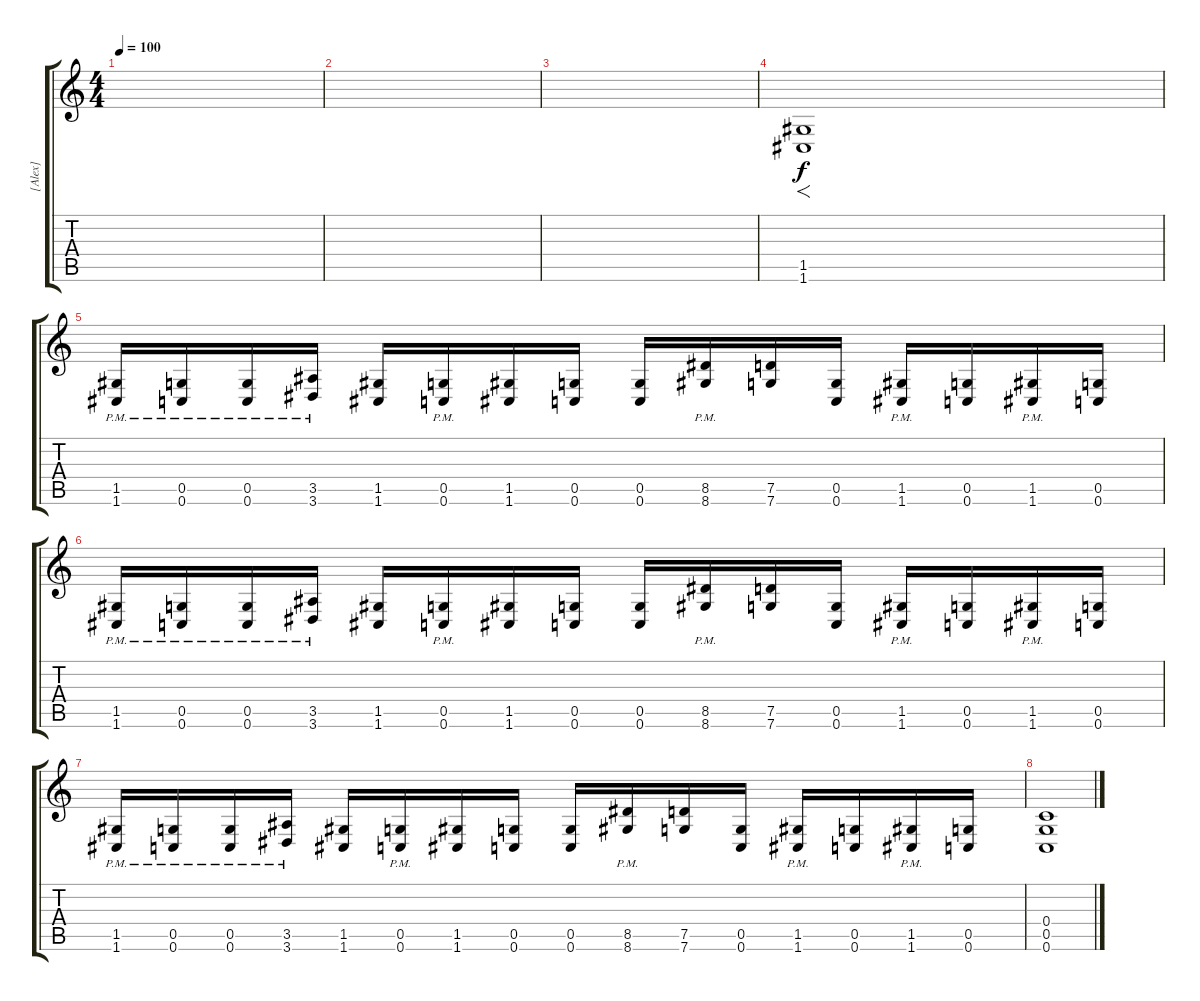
\track ("[Alex]" "[Alex]") {instrument overdrivenguitar}
\staff {score tabs}
\tuning (D4 A3 F3 C3 G2 C2) {hide}
\ts (4 4)
\tempo 100
\clef g2
\ks c
|
|
|
(1.5 1.6).1{f} |
(1.5{pm} 1.6{pm}).16 (0.5{pm} 0.6{pm}).16 (0.5{pm} 0.6{pm}).16 (3.5{pm} 3.6{pm}).16 (1.5 1.6).16 (0.5{pm} 0.6{pm}).16 (1.5 1.6).16 (0.5 0.6).16 (0.5 0.6).16 (8.5{pm} 8.6{pm}).16 (7.5 7.6).16 (0.5 0.6).16 (1.5{pm} 1.6{pm}).16 (0.5 0.6).16 (1.5{pm} 1.6{pm}).16 (0.5 0.6).16 |
(1.5{pm} 1.6{pm}).16 (0.5{pm} 0.6{pm}).16 (0.5{pm} 0.6{pm}).16 (3.5{pm} 3.6{pm}).16 (1.5 1.6).16 (0.5{pm} 0.6{pm}).16 (1.5 1.6).16 (0.5 0.6).16 (0.5 0.6).16 (8.5{pm} 8.6{pm}).16 (7.5 7.6).16 (0.5 0.6).16 (1.5{pm} 1.6{pm}).16 (0.5 0.6).16 (1.5{pm} 1.6{pm}).16 (0.5 0.6).16 |
(1.5{pm} 1.6{pm}).16 (0.5{pm} 0.6{pm}).16 (0.5{pm} 0.6{pm}).16 (3.5{pm} 3.6{pm}).16 (1.5 1.6).16 (0.5{pm} 0.6{pm}).16 (1.5 1.6).16 (0.5 0.6).16 (0.5 0.6).16 (8.5{pm} 8.6{pm}).16 (7.5 7.6).16 (0.5 0.6).16 (1.5{pm} 1.6{pm}).16 (0.5 0.6).16 (1.5{pm} 1.6{pm}).16 (0.5 0.6).16 |
(0.4 0.5 0.6).1
